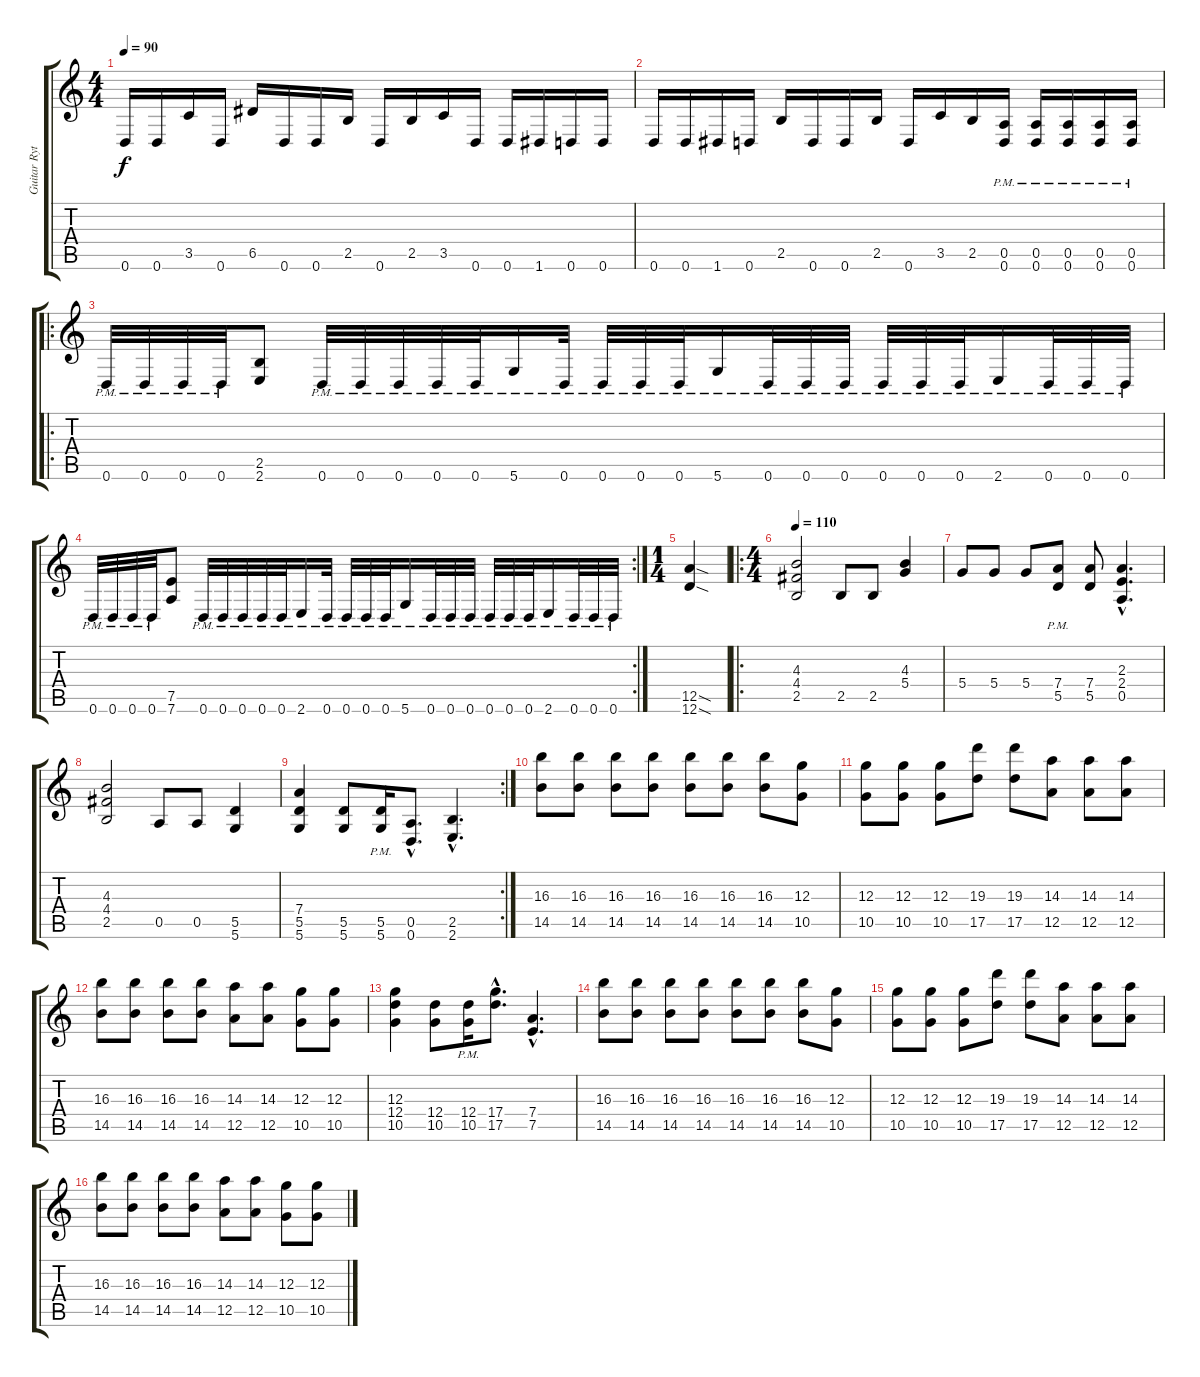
\track ("Guitar Rythmn" "Guitar Ryt") {instrument distortionguitar}
\staff {score tabs}
\tuning (E4 B3 G3 D3 A2 D2) {hide}
\ts (4 4)
\tempo 90
\clef g2
\ks c
0.6.16{dy f} 0.6.16 3.5.16 0.6.16 6.5.16 0.6.16 0.6.16 2.5.16 0.6.16 2.5.16 3.5.16 0.6.16 0.6.16 1.6.16 0.6.16 0.6.16 |
0.6.16 0.6.16 1.6.16 0.6.16 2.5.16 0.6.16 0.6.16 2.5.16 0.6.16 3.5.16 2.5.16 (0.5{pm} 0.6{pm}).16 (0.5{pm} 0.6{pm}).16 (0.5{pm} 0.6{pm}).16 (0.5{pm} 0.6{pm}).16 (0.5{pm} 0.6{pm}).16 |
\ro
0.6{pm}.32 0.6{pm}.32 0.6{pm}.32 0.6{pm}.32 (2.5 2.6).8 0.6{pm}.32 0.6{pm}.32 0.6{pm}.32 0.6{pm}.32 0.6{pm}.32 5.6{pm}.16 0.6{pm}.32 0.6{pm}.32 0.6{pm}.32 0.6{pm}.32 5.6{pm}.16 0.6{pm}.32 0.6{pm}.32 0.6{pm}.32 0.6{pm}.32 0.6{pm}.32 0.6{pm}.32 2.6{pm}.16 0.6{pm}.32 0.6{pm}.32 0.6{pm}.32 |
\rc 2
0.6{pm}.32 0.6{pm}.32 0.6{pm}.32 0.6{pm}.32 (7.5 7.6).8 0.6{pm}.32 0.6{pm}.32 0.6{pm}.32 0.6{pm}.32 0.6{pm}.32 2.6{pm}.16 0.6{pm}.32 0.6{pm}.32 0.6{pm}.32 0.6{pm}.32 5.6{pm}.16 0.6{pm}.32 0.6{pm}.32 0.6{pm}.32 0.6{pm}.32 0.6{pm}.32 0.6{pm}.32 2.6{pm}.16 0.6{pm}.32 0.6{pm}.32 0.6{pm}.32 |
\ts (1 4)
(12.5{sod} 12.6{sod}).4 |
\ro
\ts (4 4)
\tempo 110
(4.3 4.4 2.5).2 2.5.8 2.5.8 (4.3 5.4).4 |
5.4.8 5.4.8 5.4.8 (7.4{pm} 5.5{pm}).8 (7.4 5.5).8 (2.3{hac} 2.4{hac} 0.5{hac}).4{d} |
(4.3 4.4 2.5).2 0.5.8 0.5.8 (5.5 5.6).4 |
\rc 2
(7.4 5.5 5.6).4 (5.5 5.6).8 (5.5{pm} 5.6{pm}).16 (0.5{hac} 0.6{hac}).8{d} (2.5{hac} 2.6{hac}).4{d} |
(16.3 14.5).8{volume 10} (16.3 14.5).8 (16.3 14.5).8 (16.3 14.5).8 (16.3 14.5).8 (16.3 14.5).8 (16.3 14.5).8 (12.3 10.5).8 |
(12.3 10.5).8 (12.3 10.5).8 (12.3 10.5).8 (19.3 17.5).8 (19.3 17.5).8 (14.3 12.5).8 (14.3 12.5).8 (14.3 12.5).8 |
(16.3 14.5).8 (16.3 14.5).8 (16.3 14.5).8 (16.3 14.5).8 (14.3 12.5).8 (14.3 12.5).8 (12.3 10.5).8 (12.3 10.5).8 |
(12.3 12.4 10.5).4 (12.4 10.5).8 (12.4 10.5{pm}).16 (17.4{hac} 17.5{hac}).8{d} (7.4{hac} 7.5{hac}).4{d} |
(16.3 14.5).8 (16.3 14.5).8 (16.3 14.5).8 (16.3 14.5).8 (16.3 14.5).8 (16.3 14.5).8 (16.3 14.5).8 (12.3 10.5).8 |
(12.3 10.5).8 (12.3 10.5).8 (12.3 10.5).8 (19.3 17.5).8 (19.3 17.5).8 (14.3 12.5).8 (14.3 12.5).8 (14.3 12.5).8 |
(16.3 14.5).8 (16.3 14.5).8 (16.3 14.5).8 (16.3 14.5).8 (14.3 12.5).8 (14.3 12.5).8 (12.3 10.5).8 (12.3 10.5).8
